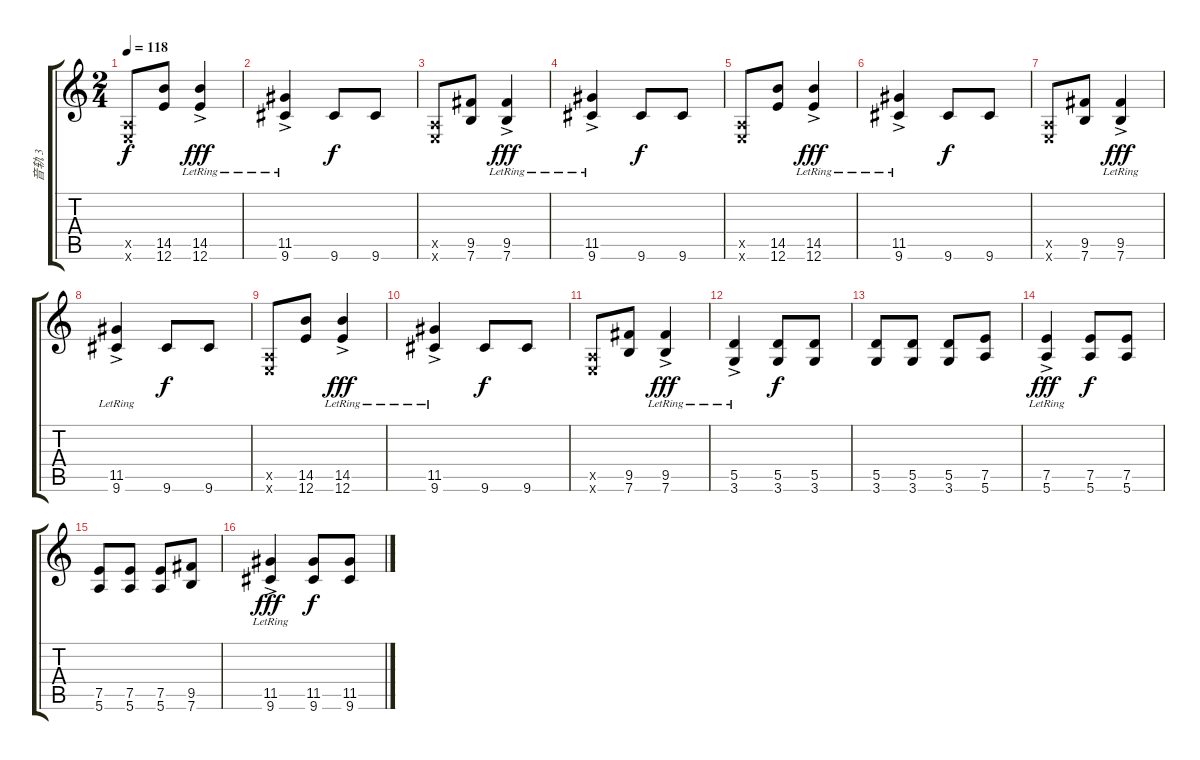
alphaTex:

\track ("音轨 3" "音轨 3") {instrument electricguitarjazz}
\staff {score tabs}
\tuning (E4 B3 G3 D3 A2 E2) {hide}
\ts (2 4)
\tempo 118
\clef g2
\ks c
(0.5{x} 0.6{x}).8{dy f} (14.5 12.6).8 (14.5{ac lr} 12.6{ac lr}).4{dy fff} |
(11.5{ac lr} 9.6{ac lr}).4 9.6.8{dy f} 9.6.8 |
(0.5{x} 0.6{x}).8 (9.5 7.6).8 (9.5{ac lr} 7.6{ac lr}).4{dy fff} |
(11.5{ac lr} 9.6{ac lr}).4 9.6.8{dy f} 9.6.8 |
(0.5{x} 0.6{x}).8 (14.5 12.6).8 (14.5{ac lr} 12.6{ac lr}).4{dy fff} |
(11.5{ac lr} 9.6{ac lr}).4 9.6.8{dy f} 9.6.8 |
(0.5{x} 0.6{x}).8 (9.5 7.6).8 (9.5{ac lr} 7.6{ac lr}).4{dy fff} |
(11.5{ac lr} 9.6{ac lr}).4 9.6.8{dy f} 9.6.8 |
(0.5{x} 0.6{x}).8 (14.5 12.6).8 (14.5{ac lr} 12.6{ac lr}).4{dy fff} |
(11.5{ac lr} 9.6{ac lr}).4 9.6.8{dy f} 9.6.8 |
(0.5{x} 0.6{x}).8 (9.5 7.6).8 (9.5{ac lr} 7.6{ac lr}).4{dy fff} |
(5.5 3.6{ac lr}).4 (5.5 3.6).8{dy f} (5.5 3.6).8 |
(5.5 3.6).8 (5.5 3.6).8 (5.5 3.6).8 (7.5 5.6).8 |
(7.5 5.6{ac lr}).4{dy fff} (7.5 5.6).8{dy f} (7.5 5.6).8 |
(7.5 5.6).8 (7.5 5.6).8 (7.5 5.6).8 (9.5 7.6).8 |
(11.5 9.6{ac lr}).4{dy fff} (11.5 9.6).8{dy f} (11.5 9.6).8
